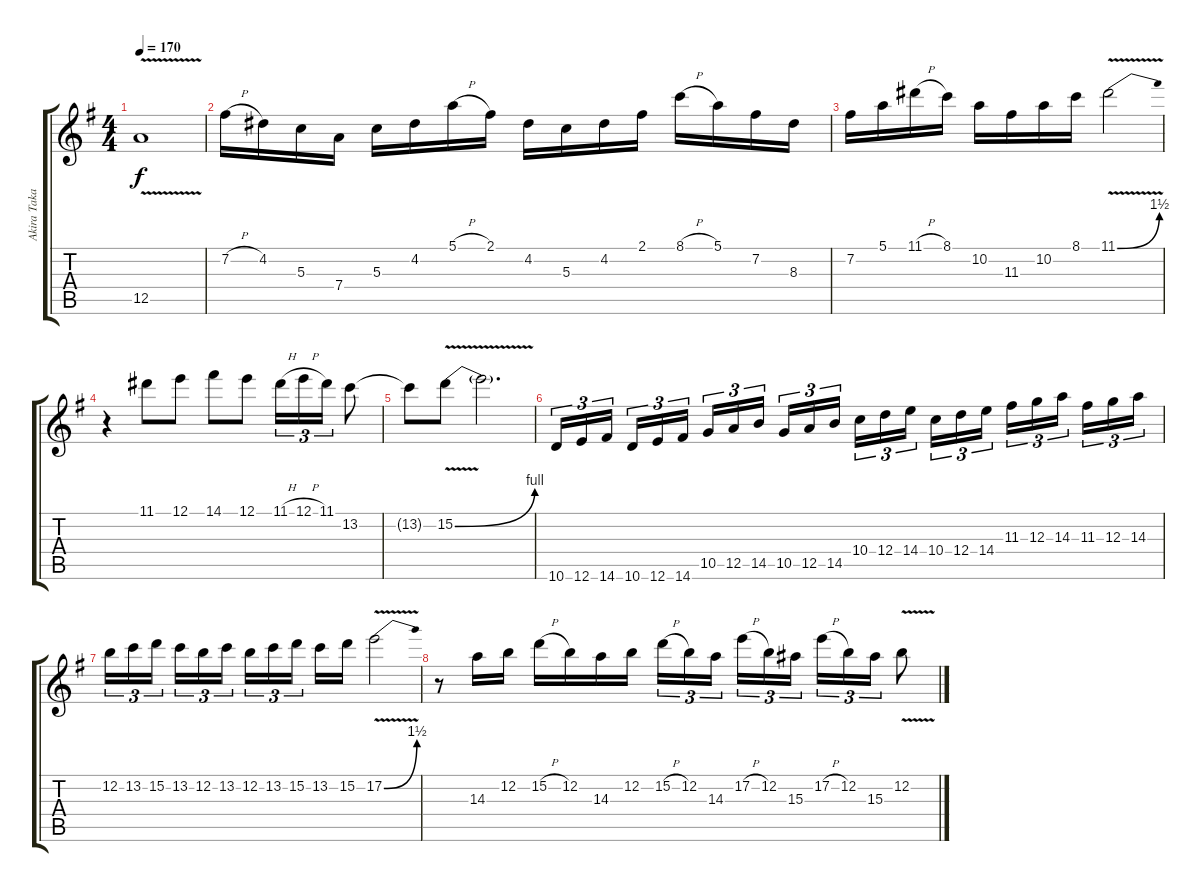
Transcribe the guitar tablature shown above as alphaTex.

\track ("Akira Takasaki Lead 1" "Akira Taka") {instrument distortionguitar}
\staff {score tabs}
\tuning (E4 B3 G3 D3 A2 E2) {hide}
\ts (4 4)
\tempo 170
\clef g2
\ks eminor
12.5{v}.1{dy f} |
7.2{h}.16 4.2.16 5.3.16 7.4.16 5.3.16 4.2.16 5.1{h}.16 2.1.16 4.2.16 5.3.16 4.2.16 2.1.16 8.1{h}.16 5.1.16 7.2.16 8.3.16 |
7.2.16 5.1.16 11.1{h}.16 8.1.16 10.2.16 11.3.16 10.2.16 8.1.16 11.1{be (bend 0 0 60 6) v}.2 |
r.4 11.1.8 12.1.8 14.1.8 12.1.8 11.1{h}.16{tu (3 2)} 12.1{h}.16{tu (3 2)} 11.1.16{tu (3 2)} 13.2.8 |
13.2{t}.8 15.2{be (bend 0 0 60 4) v}.8 15.2{t}.2{d} |
10.6.16{tu (3 2)} 12.6.16{tu (3 2)} 14.6.16{tu (3 2) beam splitsecondary} 10.6.16{tu (3 2)} 12.6.16{tu (3 2)} 14.6.16{tu (3 2)} 10.5.16{tu (3 2)} 12.5.16{tu (3 2)} 14.5.16{tu (3 2) beam splitsecondary} 10.5.16{tu (3 2)} 12.5.16{tu (3 2)} 14.5.16{tu (3 2)} 10.4.16{tu (3 2)} 12.4.16{tu (3 2)} 14.4.16{tu (3 2) beam splitsecondary} 10.4.16{tu (3 2)} 12.4.16{tu (3 2)} 14.4.16{tu (3 2)} 11.3.16{tu (3 2)} 12.3.16{tu (3 2)} 14.3.16{tu (3 2) beam splitsecondary} 11.3.16{tu (3 2)} 12.3.16{tu (3 2)} 14.3.16{tu (3 2)} |
12.2.16{tu (3 2)} 13.2.16{tu (3 2)} 15.2.16{tu (3 2) beam splitsecondary} 13.2.16{tu (3 2)} 12.2.16{tu (3 2)} 13.2.16{tu (3 2)} 12.2.16{tu (3 2)} 13.2.16{tu (3 2)} 15.2.16{tu (3 2) beam splitsecondary} 13.2.16 15.2.16 17.2{be (bend 0 0 60 6) v}.2 |
r.8 14.3.16 12.2.16 15.2{h}.16 12.2.16 14.3.16 12.2.16 15.2{h}.16{tu (3 2)} 12.2.16{tu (3 2)} 14.3.16{tu (3 2) beam splitsecondary} 17.2{h}.16{tu (3 2)} 12.2.16{tu (3 2)} 15.3.16{tu (3 2)} 17.2{h}.16{tu (3 2)} 12.2.16{tu (3 2)} 15.3.16{tu (3 2)} 12.2{v}.8
